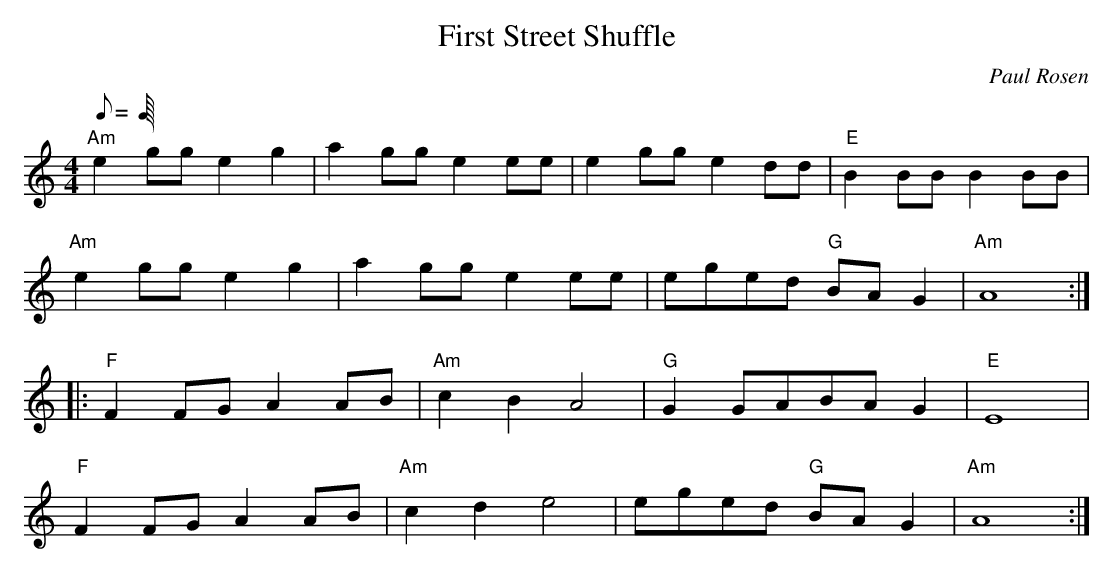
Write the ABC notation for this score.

X:1
T:First Street Shuffle
M:4/4
L:1/8
Q:C4=120
C:Paul Rosen
K:Am
"Am"e2gge2g2|a2gge2ee|e2gge2dd|"E"B2BBB2BB|
"Am"e2gge2g2|a2gge2ee|eged "G"BAG2|"Am"A8:|:
"F"F2FGA2AB|"Am"c2B2A4|"G"G2GABAG2|"E"E8|
"F"F2FGA2AB|"Am"c2d2e4|eged "G"BAG2|"Am"A8:|
